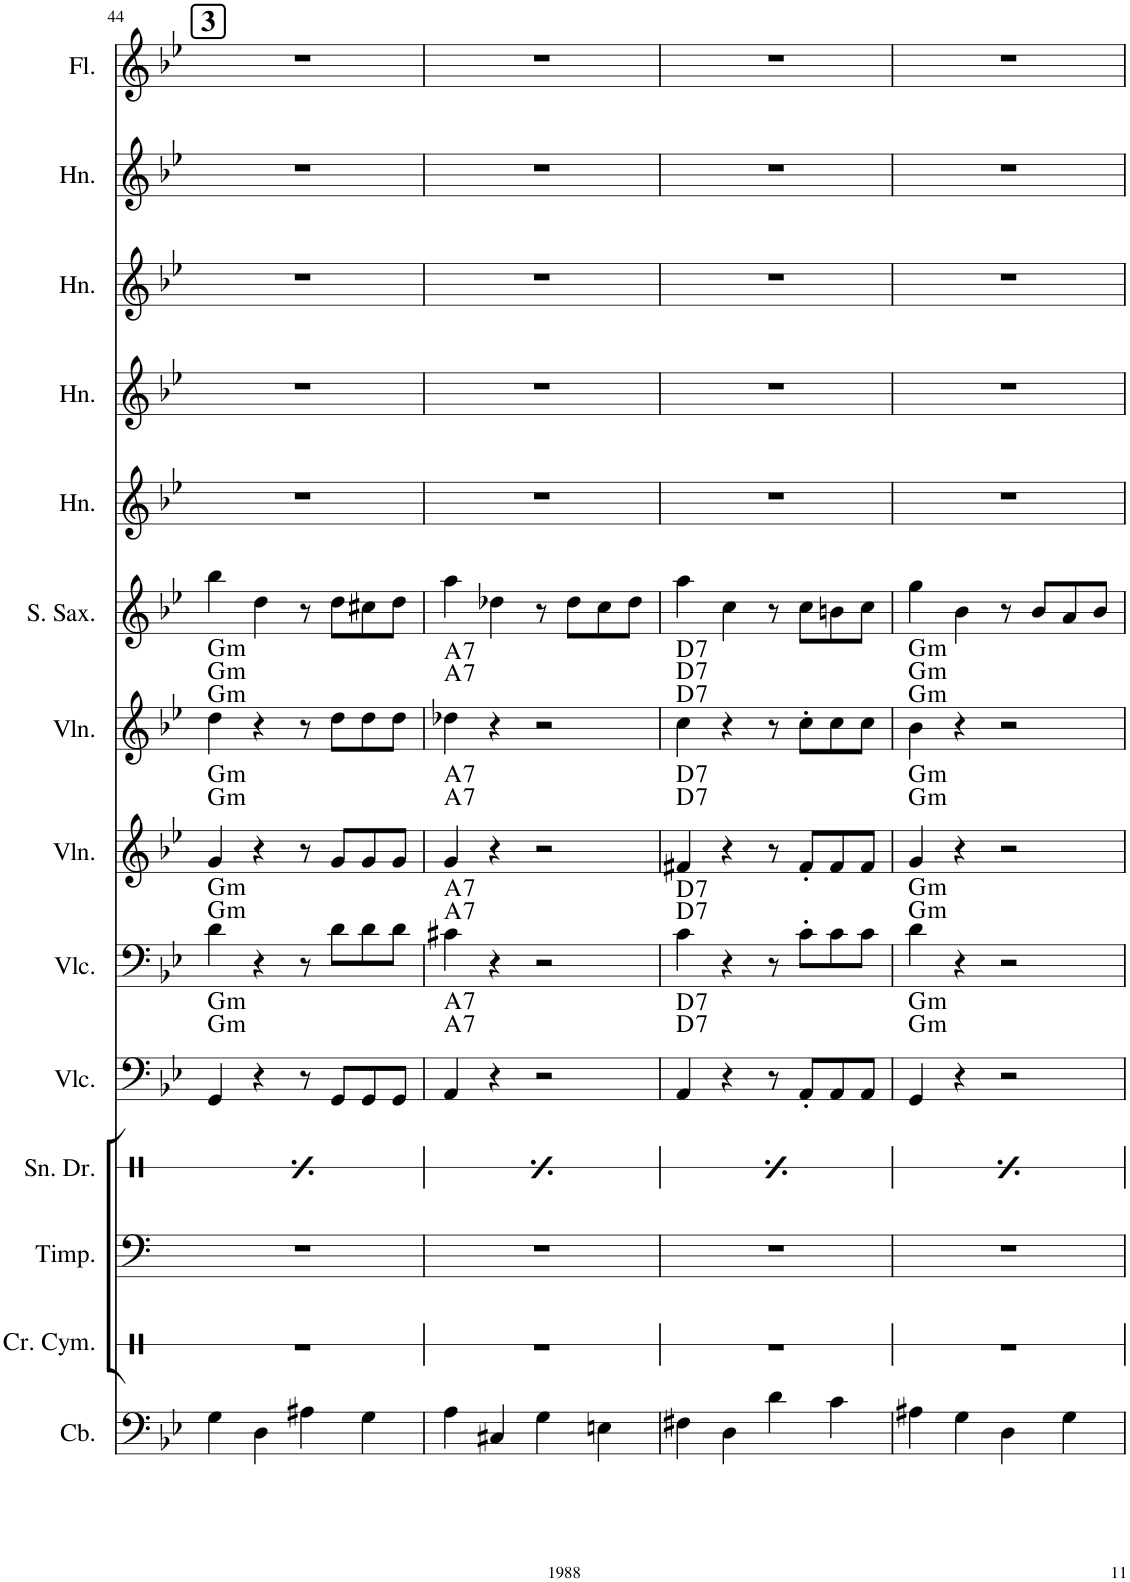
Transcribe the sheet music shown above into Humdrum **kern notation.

**kern	**kern	**kern	**kern	**kern	**kern	**harte	**kern	**kern	**harte	**kern	**kern	**kern	**kern	**kern	**kern
*part14	*part13	*part12	*part11	*part10	*part9	*part9	*part8	*part7	*part7	*part6	*part5	*part4	*part3	*part2	*part1
*staff14	*staff13	*staff12	*staff11	*staff10	*staff9	*	*staff8	*staff7	*	*staff6	*staff5	*staff4	*staff3	*staff2	*staff1
*I"Contrabass	*I"Crash Cymbal	*I"Timpani	*I"Snare Drum	*I"Violoncello	*I"Violoncello	*	*I"Violin	*I"Violin	*	*I"Soprano Saxophone	*I"Horn	*I"Horn	*I"Horn	*I"Horn	*I"Flute
*I'Cb.	*I'Cr. Cym.	*I'Timp.	*I'Sn. Dr.	*I'Vlc.	*I'Vlc.	*	*I'Vln.	*I'Vln.	*	*I'S. Sax.	*I'Hn.	*I'Hn.	*I'Hn.	*I'Hn.	*I'Fl.
!!LO:PB:g=z
*clefF4	*clefX	*clefF4	*clefX	*clefF4	*clefF4	*	*clefG2	*clefG2	*	*clefG2	*clefG2	*clefG2	*clefG2	*clefG2	*clefG2
*ITrd7c12	*	*	*	*	*	*	*	*	*	*ITrd1c2	*ITrd4c7	*ITrd4c7	*ITrd4c7	*ITrd4c7	*
*k[b-e-]	*k[]	*k[]	*k[]	*k[b-e-]	*k[b-e-]	*	*k[b-e-]	*k[b-e-]	*	*k[b-e-]	*k[b-e-]	*k[b-e-]	*k[b-e-]	*k[b-e-]	*k[b-e-]
*M4/4	*M4/4	*M4/4	*M4/4	*M4/4	*M4/4	*	*M4/4	*M4/4	*	*M4/4	*M4/4	*M4/4	*M4/4	*M4/4	*M4/4
=44	=44	=44	=44	=44	=44	=44	=44	=44	=44	=44	=44	=44	=44	=44	=44
.	.	.	8qb/	.	.	.	.	.	.	.	.	.	.	.	.
!	!	!	!	!	!	!LO:H:n=1:kt=m	!	!	!	!	!	!	!	!	!LO:TX:a:B:t=3
!	!	!	!	!	!	!LO:H:n=2:kt=m	!	!	!LO:H:n=1:kt=m	!	!	!	!	!	!
!	!	!	!	!	!	!	!	!	!LO:H:n=2:kt=m	!	!	!	!	!	!
!	!	!	!	!	!	!	!	!	!LO:H:n=3:kt=m	!	!	!	!	!	!
4G\	1r	1r	4b\	4GG/	4d\	G:min G:min	4g/	4dd\	G:min G:min G:min	4bb-\	1r	1r	1r	1r	1r
*	*	*	*tremolo	*	*	*	*	*	*	*	*	*	*	*	*
4D\	.	.	32b/LLL	4r	4r	.	4r	4r	.	4dd\	.	.	.	.	.
.	.	.	32b/	.	.	.	.	.	.	.	.	.	.	.	.
.	.	.	32b/	.	.	.	.	.	.	.	.	.	.	.	.
.	.	.	32b/	.	.	.	.	.	.	.	.	.	.	.	.
.	.	.	32b/	.	.	.	.	.	.	.	.	.	.	.	.
.	.	.	32b/	.	.	.	.	.	.	.	.	.	.	.	.
.	.	.	32b/	.	.	.	.	.	.	.	.	.	.	.	.
.	.	.	32b/JJJ	.	.	.	.	.	.	.	.	.	.	.	.
*	*	*	*Xtremolo	*	*	*	*	*	*	*	*	*	*	*	*
4A#X\	.	.	8b\L	8r	8r	.	8r	8r	.	8r	.	.	.	.	.
.	.	.	8b\	8GG/L	8d\L	.	8g/L	8dd\L	.	8dd\L	.	.	.	.	.
4G\	.	.	8b\	8GG/	8d\	.	8g/	8dd\	.	8cc#X\	.	.	.	.	.
.	.	.	8b\J	8GG/J	8d\J	.	8g/J	8dd\J	.	8dd\J	.	.	.	.	.
=45	=45	=45	=45	=45	=45	=45	=45	=45	=45	=45	=45	=45	=45	=45	=45
.	.	.	8qb/	.	.	.	.	.	.	.	.	.	.	.	.
!	!	!	!	!	!	!LO:H:n=1:kt=7	!	!	!	!	!	!	!	!	!
!	!	!	!	!	!	!LO:H:n=2:kt=7	!	!	!LO:H:n=1:kt=7	!	!	!	!	!	!
!	!	!	!	!	!	!	!	!	!LO:H:n=2:kt=7	!	!	!	!	!	!
4A\	1r	1r	4b\	4AA/	4c#X\	A:7 A:7	4g/	4dd-X\	A:7 A:7	4aa\	1r	1r	1r	1r	1r
*	*	*	*tremolo	*	*	*	*	*	*	*	*	*	*	*	*
4C#X/	.	.	32b/LLL	4r	4r	.	4r	4r	.	4dd-X\	.	.	.	.	.
.	.	.	32b/	.	.	.	.	.	.	.	.	.	.	.	.
.	.	.	32b/	.	.	.	.	.	.	.	.	.	.	.	.
.	.	.	32b/	.	.	.	.	.	.	.	.	.	.	.	.
.	.	.	32b/	.	.	.	.	.	.	.	.	.	.	.	.
.	.	.	32b/	.	.	.	.	.	.	.	.	.	.	.	.
.	.	.	32b/	.	.	.	.	.	.	.	.	.	.	.	.
.	.	.	32b/JJJ	.	.	.	.	.	.	.	.	.	.	.	.
*	*	*	*Xtremolo	*	*	*	*	*	*	*	*	*	*	*	*
4G\	.	.	8b\L	2r	2r	.	2r	2r	.	8r	.	.	.	.	.
.	.	.	8b\	.	.	.	.	.	.	8dd-\L	.	.	.	.	.
4En\	.	.	8b\	.	.	.	.	.	.	8cc\	.	.	.	.	.
.	.	.	8b\J	.	.	.	.	.	.	8dd-\J	.	.	.	.	.
=46	=46	=46	=46	=46	=46	=46	=46	=46	=46	=46	=46	=46	=46	=46	=46
.	.	.	8qb/	.	.	.	.	.	.	.	.	.	.	.	.
!	!	!	!	!	!	!LO:H:n=1:kt=7	!	!	!	!	!	!	!	!	!
!	!	!	!	!	!	!LO:H:n=2:kt=7	!	!	!LO:H:n=1:kt=7	!	!	!	!	!	!
!	!	!	!	!	!	!	!	!	!LO:H:n=2:kt=7	!	!	!	!	!	!
!	!	!	!	!	!	!	!	!	!LO:H:n=3:kt=7	!	!	!	!	!	!
4F#X\	1r	1r	4b\	4AA/	4c\	D:7 D:7	4f#X/	4cc\	D:7 D:7 D:7	4aa\	1r	1r	1r	1r	1r
*	*	*	*tremolo	*	*	*	*	*	*	*	*	*	*	*	*
4D\	.	.	32b/LLL	4r	4r	.	4r	4r	.	4cc\	.	.	.	.	.
.	.	.	32b/	.	.	.	.	.	.	.	.	.	.	.	.
.	.	.	32b/	.	.	.	.	.	.	.	.	.	.	.	.
.	.	.	32b/	.	.	.	.	.	.	.	.	.	.	.	.
.	.	.	32b/	.	.	.	.	.	.	.	.	.	.	.	.
.	.	.	32b/	.	.	.	.	.	.	.	.	.	.	.	.
.	.	.	32b/	.	.	.	.	.	.	.	.	.	.	.	.
.	.	.	32b/JJJ	.	.	.	.	.	.	.	.	.	.	.	.
*	*	*	*Xtremolo	*	*	*	*	*	*	*	*	*	*	*	*
4d\	.	.	8b\L	8r	8r	.	8r	8r	.	8r	.	.	.	.	.
.	.	.	8b\	8AA'/L	8c'\L	.	8f#'/L	8cc'\L	.	8cc\L	.	.	.	.	.
4c\	.	.	8b\	8AA/	8c\	.	8f#/	8cc\	.	8bn\	.	.	.	.	.
.	.	.	8b\J	8AA/J	8c\J	.	8f#/J	8cc\J	.	8cc\J	.	.	.	.	.
=47	=47	=47	=47	=47	=47	=47	=47	=47	=47	=47	=47	=47	=47	=47	=47
.	.	.	8qb/	.	.	.	.	.	.	.	.	.	.	.	.
!	!	!	!	!	!	!LO:H:n=1:kt=m	!	!	!	!	!	!	!	!	!
!	!	!	!	!	!	!LO:H:n=2:kt=m	!	!	!LO:H:n=1:kt=m	!	!	!	!	!	!
!	!	!	!	!	!	!	!	!	!LO:H:n=2:kt=m	!	!	!	!	!	!
!	!	!	!	!	!	!	!	!	!LO:H:n=3:kt=m	!	!	!	!	!	!
4A#X\	1r	1r	4b\	4GG/	4d\	G:min G:min	4g/	4b-\	G:min G:min G:min	4gg\	1r	1r	1r	1r	1r
*	*	*	*tremolo	*	*	*	*	*	*	*	*	*	*	*	*
4G\	.	.	32b/LLL	4r	4r	.	4r	4r	.	4b-\	.	.	.	.	.
.	.	.	32b/	.	.	.	.	.	.	.	.	.	.	.	.
.	.	.	32b/	.	.	.	.	.	.	.	.	.	.	.	.
.	.	.	32b/	.	.	.	.	.	.	.	.	.	.	.	.
.	.	.	32b/	.	.	.	.	.	.	.	.	.	.	.	.
.	.	.	32b/	.	.	.	.	.	.	.	.	.	.	.	.
.	.	.	32b/	.	.	.	.	.	.	.	.	.	.	.	.
.	.	.	32b/JJJ	.	.	.	.	.	.	.	.	.	.	.	.
*	*	*	*Xtremolo	*	*	*	*	*	*	*	*	*	*	*	*
4D\	.	.	8b\L	2r	2r	.	2r	2r	.	8r	.	.	.	.	.
.	.	.	8b\	.	.	.	.	.	.	8b-/L	.	.	.	.	.
4G\	.	.	8b\	.	.	.	.	.	.	8a/	.	.	.	.	.
.	.	.	8b\J	.	.	.	.	.	.	8b-/J	.	.	.	.	.
=	=	=	=	=	=	=	=	=	=	=	=	=	=	=	=
*-	*-	*-	*-	*-	*-	*-	*-	*-	*-	*-	*-	*-	*-	*-	*-
